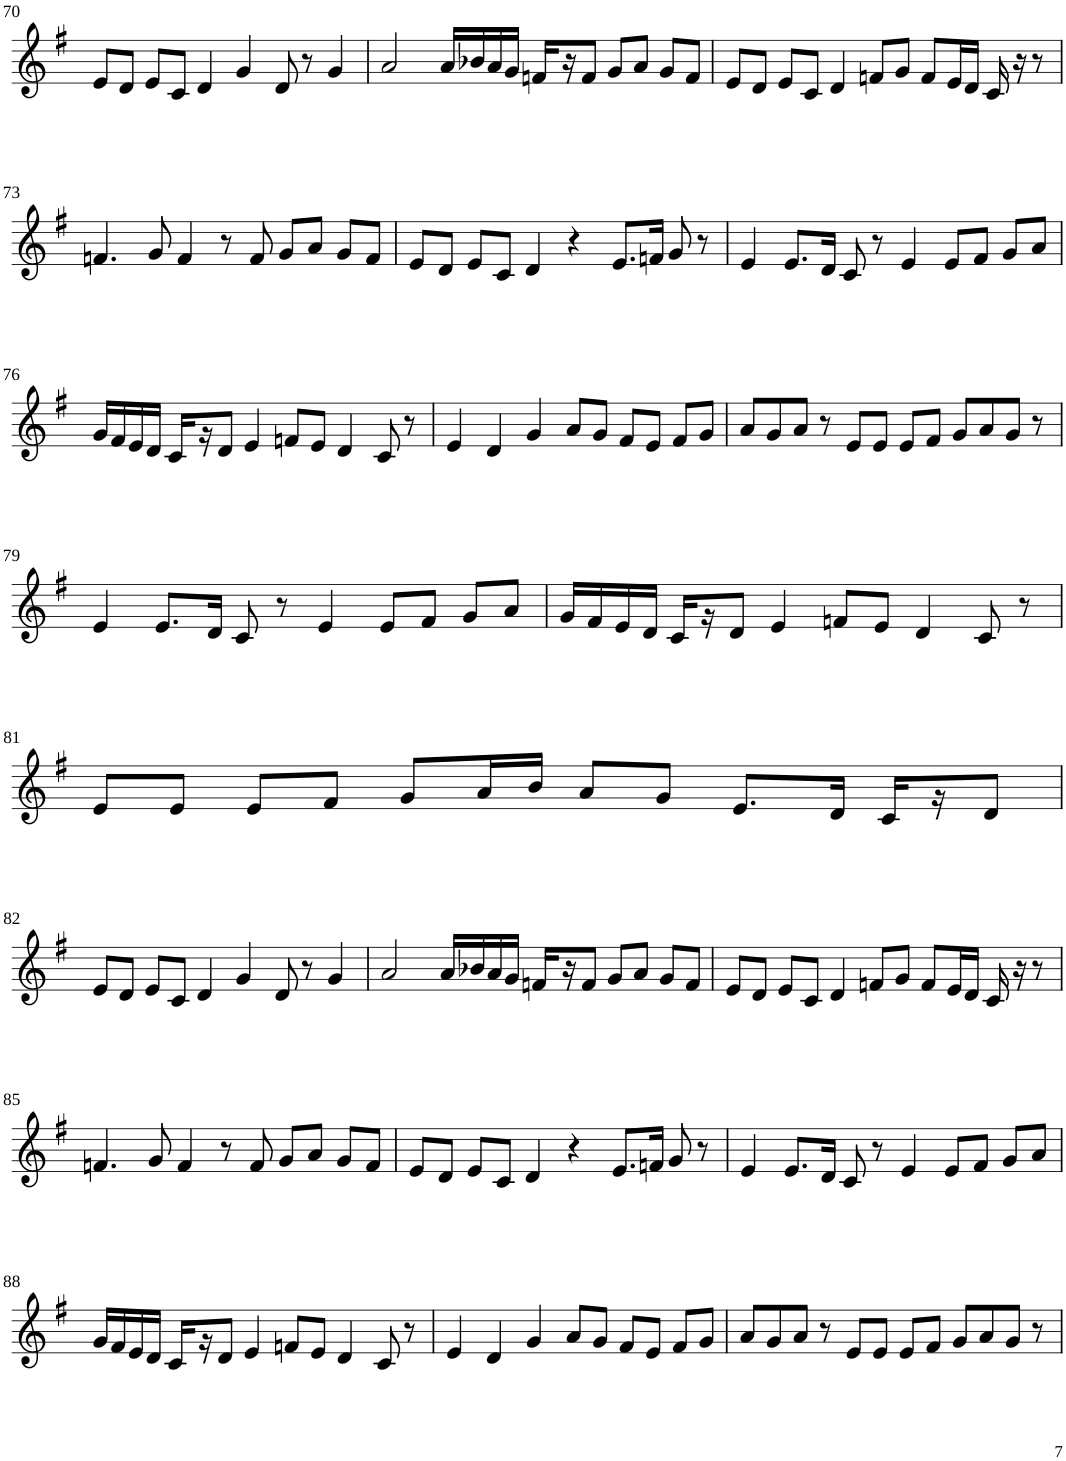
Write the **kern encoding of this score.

**kern
*part1
*staff1
*I"Violin
!!LO:PB:g=z
*clefG2
*k[f#]
*G:
*M6/4
=70
8e/L
8d/J
8e/L
8c/J
4d/
4g/
8d/
8r
4g/
=71
2a/
16a/LL
16b-X/
16a/
16g/JJ
16fn/LL
16r
8f/J
8g/L
8a/J
8g/L
8f/J
=72
8e/L
8d/J
8e/L
8c/J
4d/
8fn/L
8g/J
8f/L
16e/L
16d/JJ
16c/
16r
8r
!!LO:LB:g=z
=73
4.fn/
8g/
4f/
8r
8f/
8g/L
8a/J
8g/L
8f/J
=74
8e/L
8d/J
8e/L
8c/J
4d/
4r
8.e/L
16fn/Jk
8g/
8r
=75
4e/
8.e/L
16d/Jk
8c/
8r
4e/
8e/L
8f#/J
8g/L
8a/J
!!LO:LB:g=z
=76
16g/LL
16f#/
16e/
16d/JJ
16c/LL
16r
8d/J
4e/
8fn/L
8e/J
4d/
8c/
8r
=77
4e/
4d/
4g/
8a/L
8g/J
8f#/L
8e/J
8f#/L
8g/J
=78
8a/L
8g/
8a/J
8r
8e/L
8e/J
8e/L
8f#/J
8g/L
8a/
8g/J
8r
!!LO:LB:g=z
=79
4e/
8.e/L
16d/Jk
8c/
8r
4e/
8e/L
8f#/J
8g/L
8a/J
=80
16g/LL
16f#/
16e/
16d/JJ
16c/LL
16r
8d/J
4e/
8fn/L
8e/J
4d/
8c/
8r
!!LO:LB:g=z
=81
8e/L
8e/J
8e/L
8f#/J
8g/L
16a/L
16b/JJ
8a/L
8g/J
8.e/L
16d/Jk
16c/LL
16r
8d/J
!!LO:LB:g=z
=82
8e/L
8d/J
8e/L
8c/J
4d/
4g/
8d/
8r
4g/
=83
2a/
16a/LL
16b-X/
16a/
16g/JJ
16fn/LL
16r
8f/J
8g/L
8a/J
8g/L
8f/J
=84
8e/L
8d/J
8e/L
8c/J
4d/
8fn/L
8g/J
8f/L
16e/L
16d/JJ
16c/
16r
8r
!!LO:LB:g=z
=85
4.fn/
8g/
4f/
8r
8f/
8g/L
8a/J
8g/L
8f/J
=86
8e/L
8d/J
8e/L
8c/J
4d/
4r
8.e/L
16fn/Jk
8g/
8r
=87
4e/
8.e/L
16d/Jk
8c/
8r
4e/
8e/L
8f#/J
8g/L
8a/J
!!LO:LB:g=z
=88
16g/LL
16f#/
16e/
16d/JJ
16c/LL
16r
8d/J
4e/
8fn/L
8e/J
4d/
8c/
8r
=89
4e/
4d/
4g/
8a/L
8g/J
8f#/L
8e/J
8f#/L
8g/J
=90
8a/L
8g/
8a/J
8r
8e/L
8e/J
8e/L
8f#/J
8g/L
8a/
8g/J
8r
=
*-
